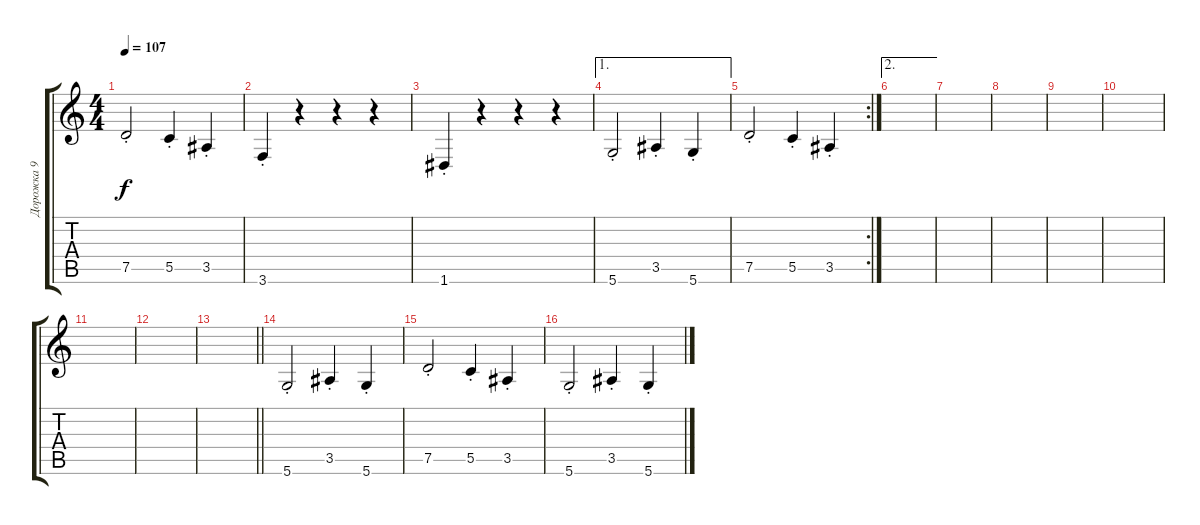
\track ("Дорожка 9" "Дорожка 9") {instrument electricguitarclean}
\staff {score tabs}
\tuning (D4 A3 F3 C3 G2 D2) {hide}
\ts (4 4)
\tempo 107
\clef g2
\ks c
7.5{st}.2{dy f} 5.5{st}.4 3.5{st}.4 |
3.6{st}.4 r.4 r.4 r.4 |
1.6{st}.4 r.4 r.4 r.4 |
\ae 1
5.6{st}.2 3.5{st}.4 5.6{st}.4 |
\rc 2
7.5{st}.2 5.5{st}.4 3.5{st}.4 |
\ae 2
|
|
|
|
|
|
|
\barLineRight lightlight
|
5.6{st}.2 3.5{st}.4 5.6{st}.4 |
7.5{st}.2 5.5{st}.4 3.5{st}.4 |
5.6{st}.2 3.5{st}.4 5.6{st}.4
